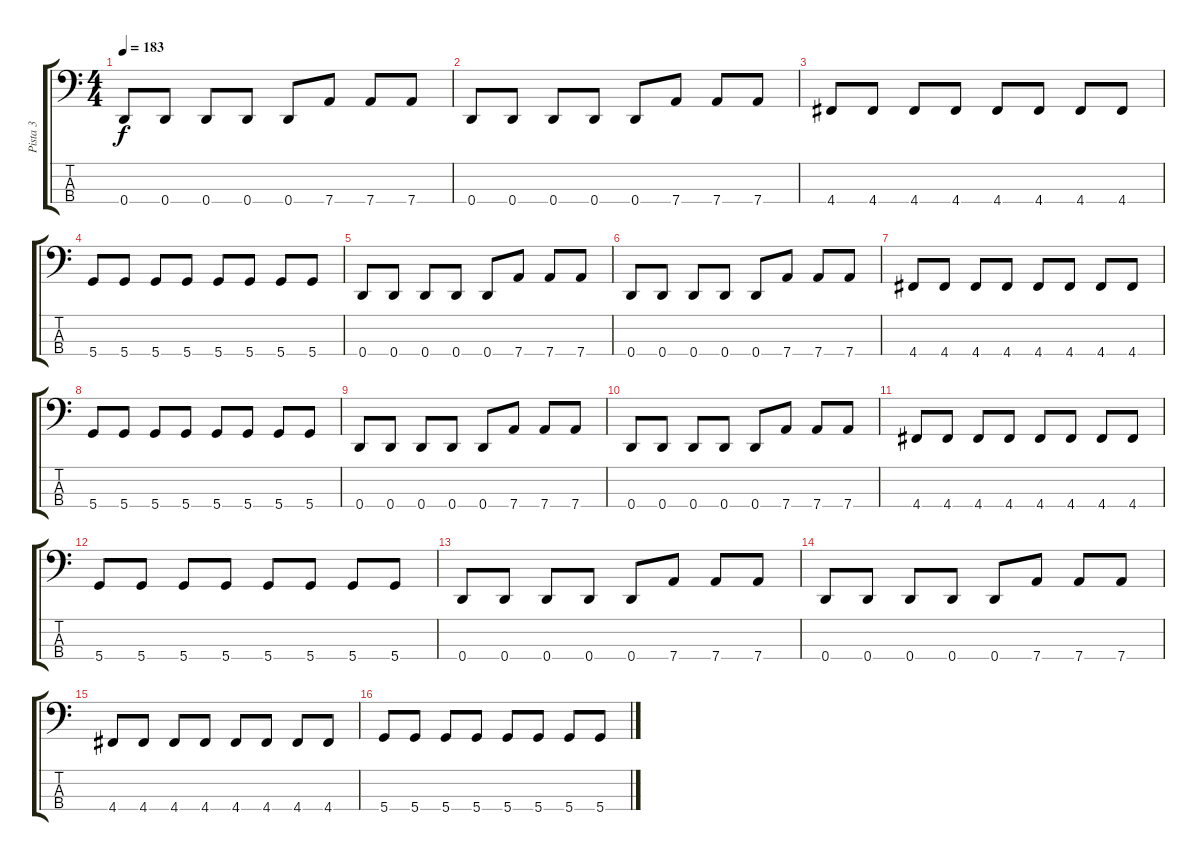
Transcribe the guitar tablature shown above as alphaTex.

\track ("Pista 3" "Pista 3") {instrument electricbassfinger}
\staff {score tabs}
\tuning (G2 D2 A1 D1) {hide}
\ts (4 4)
\tempo 183
\clef f4
\ks c
0.4.8{dy f volume 16} 0.4.8 0.4.8 0.4.8 0.4.8 7.4.8 7.4.8 7.4.8 |
0.4.8 0.4.8 0.4.8 0.4.8 0.4.8 7.4.8 7.4.8 7.4.8 |
4.4.8 4.4.8 4.4.8 4.4.8 4.4.8 4.4.8 4.4.8 4.4.8 |
5.4.8 5.4.8 5.4.8 5.4.8 5.4.8 5.4.8 5.4.8 5.4.8 |
0.4.8 0.4.8 0.4.8 0.4.8 0.4.8 7.4.8 7.4.8 7.4.8 |
0.4.8 0.4.8 0.4.8 0.4.8 0.4.8 7.4.8 7.4.8 7.4.8 |
4.4.8 4.4.8 4.4.8 4.4.8 4.4.8 4.4.8 4.4.8 4.4.8 |
5.4.8 5.4.8 5.4.8 5.4.8 5.4.8 5.4.8 5.4.8 5.4.8 |
0.4.8 0.4.8 0.4.8 0.4.8 0.4.8 7.4.8 7.4.8 7.4.8 |
0.4.8 0.4.8 0.4.8 0.4.8 0.4.8 7.4.8 7.4.8 7.4.8 |
4.4.8 4.4.8 4.4.8 4.4.8 4.4.8 4.4.8 4.4.8 4.4.8 |
5.4.8 5.4.8 5.4.8 5.4.8 5.4.8 5.4.8 5.4.8 5.4.8 |
0.4.8 0.4.8 0.4.8 0.4.8 0.4.8 7.4.8 7.4.8 7.4.8 |
0.4.8 0.4.8 0.4.8 0.4.8 0.4.8 7.4.8 7.4.8 7.4.8 |
4.4.8 4.4.8 4.4.8 4.4.8 4.4.8 4.4.8 4.4.8 4.4.8 |
5.4.8 5.4.8 5.4.8 5.4.8 5.4.8 5.4.8 5.4.8 5.4.8
